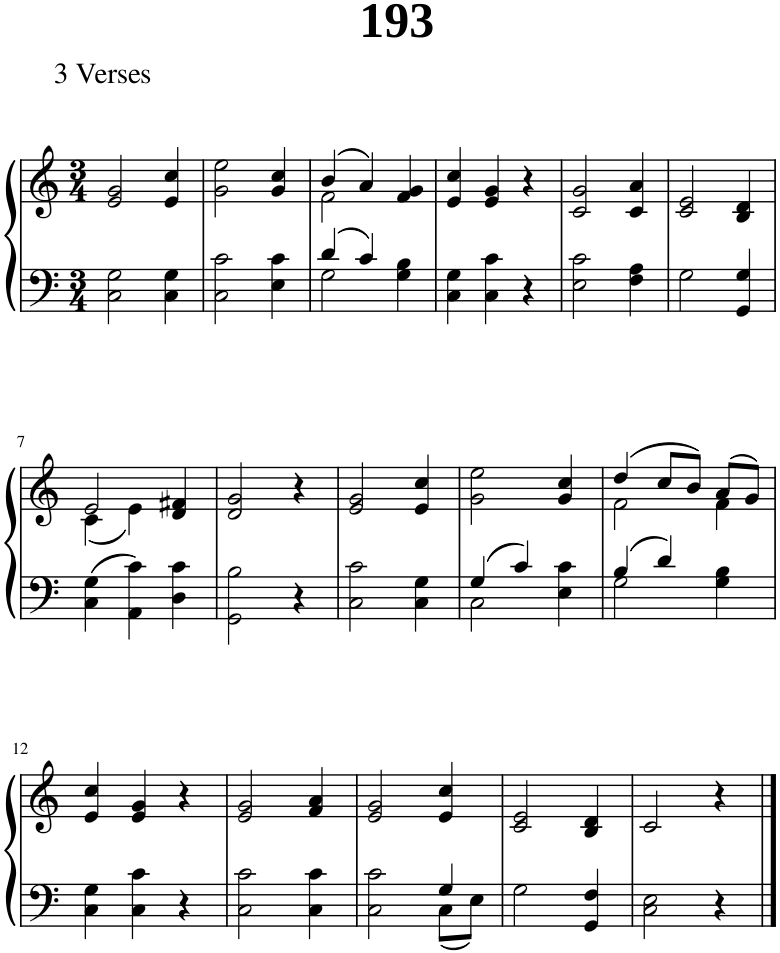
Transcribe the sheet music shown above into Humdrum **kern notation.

**kern	**kern
*part1	*part1
*staff2	*staff1
*I"Piano	*
*I'Pno.	*
*clefF4	*clefG2
*k[]	*k[]
*M3/4	*M3/4
=1	=1
2C\ 2G\	2e/ 2g/
4C\ 4G\	4e/ 4cc/
=2	=2
2C\ 2c\	2g\ 2ee\
4E\ 4c\	4g/ 4cc/
=3	=3
*^	*^
4d/	2G\	(4b/	2f\
4c/	.	4a/)	.
4ryy	4G\ 4B\	4f/ 4g/	4ryy
*v	*v	*	*
*	*v	*v
=4	=4
4C\ 4G\	4e/ 4cc/
4C\ 4c\	4e/ 4g/
4r	4r
=5	=5
2E\ 2c\	2c/ 2g/
4F\ 4A\	4c/ 4a/
=6	=6
2G\	2c/ 2e/
4GG/ 4G/	4B/ 4d/
!!LO:LB:g=z
=7	=7
*	*^
4C\ 4G\	2e/	(4c\
4AA\ 4c\	.	4e\)
4D\ 4c\	4d/ 4f#X/	4ryy
*	*v	*v
=8	=8
2GG\ 2B\	2d/ 2g/
4r	4r
=9	=9
2C\ 2c\	2e/ 2g/
4C\ 4G\	4e/ 4cc/
=10	=10
*^	*
4G/	2C\	2g\ 2ee\
4c/	.	.
4ryy	4E\ 4c\	4g/ 4cc/
=11	=11	=11
*	*	*^
4B/	2G\	(4dd/	2f\
4d/	.	8cc/L	.
.	.	8b/J)	.
4ryy	4G\ 4B\	(8a/L	4f\
.	.	8g/J)	.
*v	*v	*	*
*	*v	*v
!!LO:LB:g=z
=12	=12
4C\ 4G\	4e/ 4cc/
4C\ 4c\	4e/ 4g/
4r	4r
=13	=13
2C\ 2c\	2e/ 2g/
4C\ 4c\	4f/ 4a/
=14	=14
*^	*
2ryy	2C\ 2c\	2e/ 2g/
4G/	8C\L	4e/ 4cc/
.	8E\J	.
*v	*v	*
=15	=15
2G\	2c/ 2e/
4GG/ 4F/	4B/ 4d/
=16	=16
2C\ 2E\	2c/
4r	4r
==	==
*-	*-
